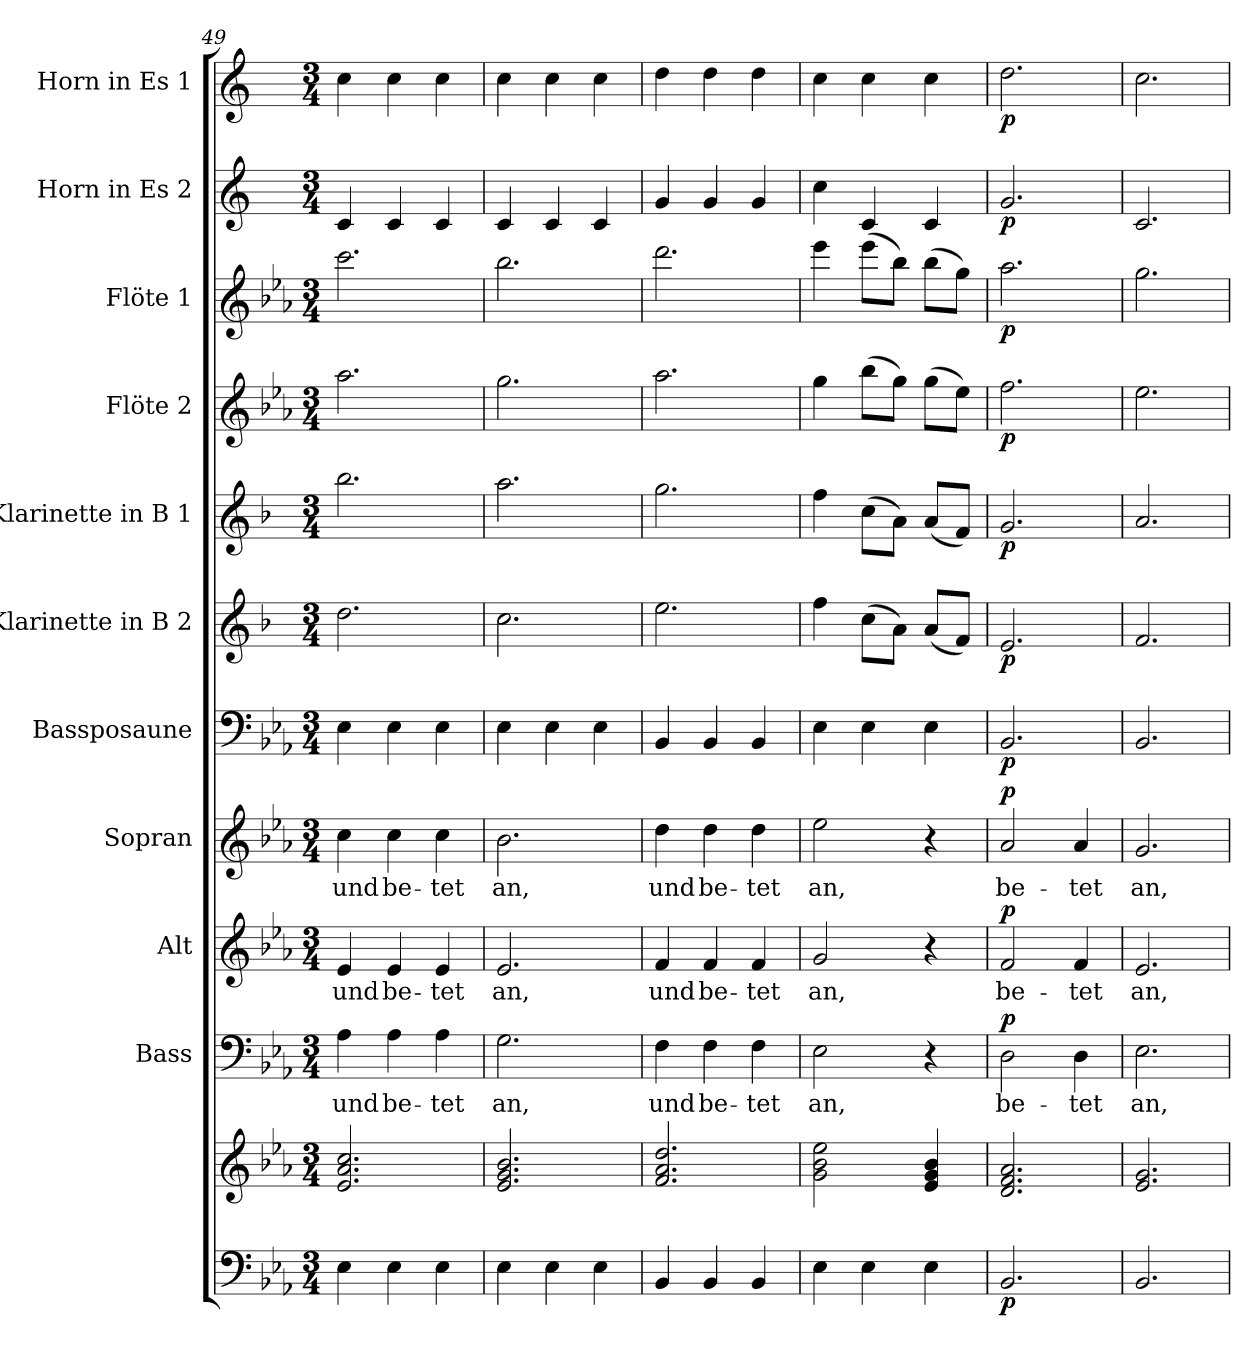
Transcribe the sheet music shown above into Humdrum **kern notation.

**kern	**kern	**dynam	**kern	**text	**dynam	**kern	**text	**dynam	**kern	**text	**dynam	**kern	**dynam	**kern	**dynam	**kern	**dynam	**kern	**dynam	**kern	**dynam	**kern	**dynam	**kern	**dynam
*part11	*part11	*part11	*part10	*part10	*part10	*part9	*part9	*part9	*part8	*part8	*part8	*part7	*part7	*part6	*part6	*part5	*part5	*part4	*part4	*part3	*part3	*part2	*part2	*part1	*part1
*staff12	*staff11	*staff11/12	*staff10	*staff10	*staff10	*staff9	*staff9	*staff9	*staff8	*staff8	*staff8	*staff7	*staff7	*staff6	*staff6	*staff5	*staff5	*staff4	*staff4	*staff3	*staff3	*staff2	*staff2	*staff1	*staff1
*	*	*	*I"Bass	*	*	*I"Alt	*	*	*I"Sopran	*	*	*I"Bassposaune	*	*I"Klarinette in B 2	*	*I"Klarinette in B 1	*	*I"Flöte 2	*	*I"Flöte 1	*	*I"Horn in Es 2	*	*I"Horn in Es 1	*
*	*	*	*I'B.	*	*	*I'A.	*	*	*I'S.	*	*	*I'Bspos.	*	*I'Klar. B 2	*	*I'Klar. B 1	*	*I'Fl. 2	*	*I'Fl. 1	*	*I'Hrn. Es 2	*	*I'Hrn. Es 1	*
!!LO:PB:g=z
*clefF4	*clefG2	*	*clefF4	*	*	*clefG2	*	*	*clefG2	*	*	*clefF4	*	*clefG2	*	*clefG2	*	*clefG2	*	*clefG2	*	*clefG2	*	*clefG2	*
*	*	*	*	*	*	*	*	*	*	*	*	*	*	*ITrd1c2	*	*ITrd1c2	*	*	*	*	*	*ITrd5c9	*	*ITrd5c9	*
*k[b-e-a-]	*k[b-e-a-]	*	*k[b-e-a-]	*	*	*k[b-e-a-]	*	*	*k[b-e-a-]	*	*	*k[b-e-a-]	*	*k[b-e-a-]	*	*k[b-e-a-]	*	*k[b-e-a-]	*	*k[b-e-a-]	*	*k[b-e-a-]	*	*k[b-e-a-]	*
*E-:	*E-:	*	*E-:	*	*	*E-:	*	*	*E-:	*	*	*E-:	*	*E-:	*	*E-:	*	*E-:	*	*E-:	*	*E-:	*	*E-:	*
*M3/4	*M3/4	*	*M3/4	*	*	*M3/4	*	*	*M3/4	*	*	*M3/4	*	*M3/4	*	*M3/4	*	*M3/4	*	*M3/4	*	*M3/4	*	*M3/4	*
=49	=49	=49	=49	=49	=49	=49	=49	=49	=49	=49	=49	=49	=49	=49	=49	=49	=49	=49	=49	=49	=49	=49	=49	=49	=49
!	!	!	!	!LO:LY:b	!	!	!LO:LY:b	!	!	!LO:LY:b	!	!	!	!	!	!	!	!	!	!	!	!	!	!	!
4E-\	2.e-/ 2.a-/ 2.cc/	.	4A-\	und	.	4e-/	und	.	4cc\	und	.	4E-\	.	2.cc\	.	2.aa-\	.	2.aa-\	.	2.ccc\	.	4E-/	.	4e-\	.
!	!	!	!	!LO:LY:b	!	!	!LO:LY:b	!	!	!LO:LY:b	!	!	!	!	!	!	!	!	!	!	!	!	!	!	!
4E-\	.	.	4A-\	be-	.	4e-/	be-	.	4cc\	be-	.	4E-\	.	.	.	.	.	.	.	.	.	4E-/	.	4e-\	.
!	!	!	!	!LO:LY:b	!	!	!LO:LY:b	!	!	!LO:LY:b	!	!	!	!	!	!	!	!	!	!	!	!	!	!	!
4E-\	.	.	4A-\	-tet	.	4e-/	-tet	.	4cc\	-tet	.	4E-\	.	.	.	.	.	.	.	.	.	4E-/	.	4e-\	.
=50	=50	=50	=50	=50	=50	=50	=50	=50	=50	=50	=50	=50	=50	=50	=50	=50	=50	=50	=50	=50	=50	=50	=50	=50	=50
!	!	!	!	!LO:LY:b	!	!	!LO:LY:b	!	!	!LO:LY:b	!	!	!	!	!	!	!	!	!	!	!	!	!	!	!
4E-\	2.e-/ 2.g/ 2.b-/	.	2.G\	an,	.	2.e-/	an,	.	2.b-\	an,	.	4E-\	.	2.b-\	.	2.gg\	.	2.gg\	.	2.bb-\	.	4E-/	.	4e-\	.
4E-\	.	.	.	.	.	.	.	.	.	.	.	4E-\	.	.	.	.	.	.	.	.	.	4E-/	.	4e-\	.
4E-\	.	.	.	.	.	.	.	.	.	.	.	4E-\	.	.	.	.	.	.	.	.	.	4E-/	.	4e-\	.
=51	=51	=51	=51	=51	=51	=51	=51	=51	=51	=51	=51	=51	=51	=51	=51	=51	=51	=51	=51	=51	=51	=51	=51	=51	=51
!	!	!	!	!LO:LY:b	!	!	!LO:LY:b	!	!	!LO:LY:b	!	!	!	!	!	!	!	!	!	!	!	!	!	!	!
4BB-/	2.f/ 2.a-/ 2.dd/	.	4F\	und	.	4f/	und	.	4dd\	und	.	4BB-/	.	2.dd\	.	2.ff\	.	2.aa-\	.	2.ddd\	.	4B-/	.	4f\	.
!	!	!	!	!LO:LY:b	!	!	!LO:LY:b	!	!	!LO:LY:b	!	!	!	!	!	!	!	!	!	!	!	!	!	!	!
4BB-/	.	.	4F\	be-	.	4f/	be-	.	4dd\	be-	.	4BB-/	.	.	.	.	.	.	.	.	.	4B-/	.	4f\	.
!	!	!	!	!LO:LY:b	!	!	!LO:LY:b	!	!	!LO:LY:b	!	!	!	!	!	!	!	!	!	!	!	!	!	!	!
4BB-/	.	.	4F\	-tet	.	4f/	-tet	.	4dd\	-tet	.	4BB-/	.	.	.	.	.	.	.	.	.	4B-/	.	4f\	.
=52	=52	=52	=52	=52	=52	=52	=52	=52	=52	=52	=52	=52	=52	=52	=52	=52	=52	=52	=52	=52	=52	=52	=52	=52	=52
!	!	!	!	!LO:LY:b	!	!	!LO:LY:b	!	!	!LO:LY:b	!	!	!	!	!	!	!	!	!	!	!	!	!	!	!
4E-\	2g\ 2b-\ 2ee-\	.	2E-\	an,	.	2g/	an,	.	2ee-\	an,	.	4E-\	.	4ee-\	.	4ee-\	.	4gg\	.	4eee-\	.	4e-\	.	4e-\	.
4E-\	.	.	.	.	.	.	.	.	.	.	.	4E-\	.	(>8b-\L	.	(>8b-\L	.	(>8bb-\L	.	(>8eee-\L	.	4E-/	.	4e-\	.
.	.	.	.	.	.	.	.	.	.	.	.	.	.	8g\J)	.	8g\J)	.	8gg\J)	.	8bb-\J)	.	.	.	.	.
4E-\	4e-/ 4g/ 4b-/	.	4r	.	.	4r	.	.	4r	.	.	4E-\	.	(<8g/L	.	(<8g/L	.	(>8gg\L	.	(>8bb-\L	.	4E-/	.	4e-\	.
.	.	.	.	.	.	.	.	.	.	.	.	.	.	8e-/J)	.	8e-/J)	.	8ee-\J)	.	8gg\J)	.	.	.	.	.
=53	=53	=53	=53	=53	=53	=53	=53	=53	=53	=53	=53	=53	=53	=53	=53	=53	=53	=53	=53	=53	=53	=53	=53	=53	=53
!	!	!LO:DY:b=2	!	!LO:LY:b	!LO:DY:b	!	!LO:LY:b	!LO:DY:b	!	!LO:LY:b	!LO:DY:b	!	!LO:DY:b	!	!LO:DY:b	!	!LO:DY:b	!	!LO:DY:b	!	!LO:DY:b	!	!LO:DY:b	!	!LO:DY:b
2.BB-/	2.d/ 2.f/ 2.a-/	p	2D\	be-	p	2f/	be-	p	2a-/	be-	p	2.BB-/	p	2.d/	p	2.f/	p	2.ff\	p	2.aa-\	p	2.B-/	p	2.f\	p
!	!	!	!	!LO:LY:b	!	!	!LO:LY:b	!	!	!LO:LY:b	!	!	!	!	!	!	!	!	!	!	!	!	!	!	!
.	.	.	4D\	-tet	.	4f/	-tet	.	4a-/	-tet	.	.	.	.	.	.	.	.	.	.	.	.	.	.	.
=54	=54	=54	=54	=54	=54	=54	=54	=54	=54	=54	=54	=54	=54	=54	=54	=54	=54	=54	=54	=54	=54	=54	=54	=54	=54
!	!	!	!	!LO:LY:b	!	!	!LO:LY:b	!	!	!LO:LY:b	!	!	!	!	!	!	!	!	!	!	!	!	!	!	!
2.BB-/	2.e-/ 2.g/	.	2.E-\	an,	.	2.e-/	an,	.	2.g/	an,	.	2.BB-/	.	2.e-/	.	2.g/	.	2.ee-\	.	2.gg\	.	2.E-/	.	2.e-\	.
=	=	=	=	=	=	=	=	=	=	=	=	=	=	=	=	=	=	=	=	=	=	=	=	=	=
*-	*-	*-	*-	*-	*-	*-	*-	*-	*-	*-	*-	*-	*-	*-	*-	*-	*-	*-	*-	*-	*-	*-	*-	*-	*-
